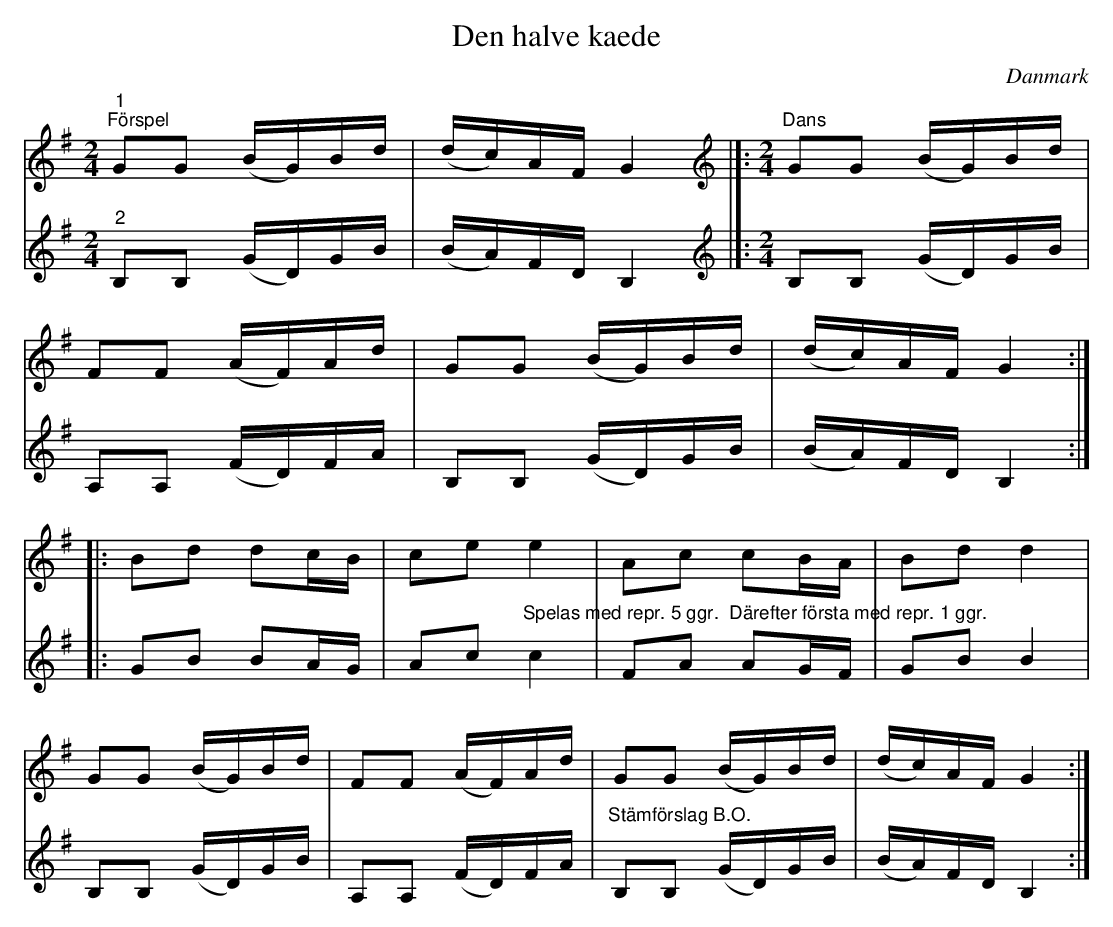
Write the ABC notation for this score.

X:1
T:Den halve kaede
O:Danmark
L:1/16
M:2/4
K:G
V:1
"^1""^Förspel" G2G2 (BG)Bd | (dc)AF G4 |]:[K:G][M:2/4][K:treble]"^Dans" G2G2 (BG)Bd |
F2F2 (AF)Ad | G2G2 (BG)Bd | (dc)AF G4 ::
B2d2 d2cB | c2e2 e4 | A2c2 c2BA | B2d2 d4 |
G2G2 (BG)Bd | F2F2 (AF)Ad | G2G2 (BG)Bd | (dc)AF G4 :|
V:2
"^2" B,2B,2 (GD)GB | (BA)FD B,4 |]:[K:G][M:2/4][K:treble] B,2B,2 (GD)GB | A,2A,2 (FD)FA |
B,2B,2 (GD)GB | (BA)FD B,4 :: G2B2 B2AG |
A2c2"^Spelas med repr. 5 ggr.  Därefter första med repr. 1 ggr." c4 | F2A2 A2GF | G2B2 B4 |
B,2B,2 (GD)GB | A,2A,2 (FD)FA | "^Stämförslag B.O." B,2B,2 (GD)GB | (BA)FD B,4 :|
